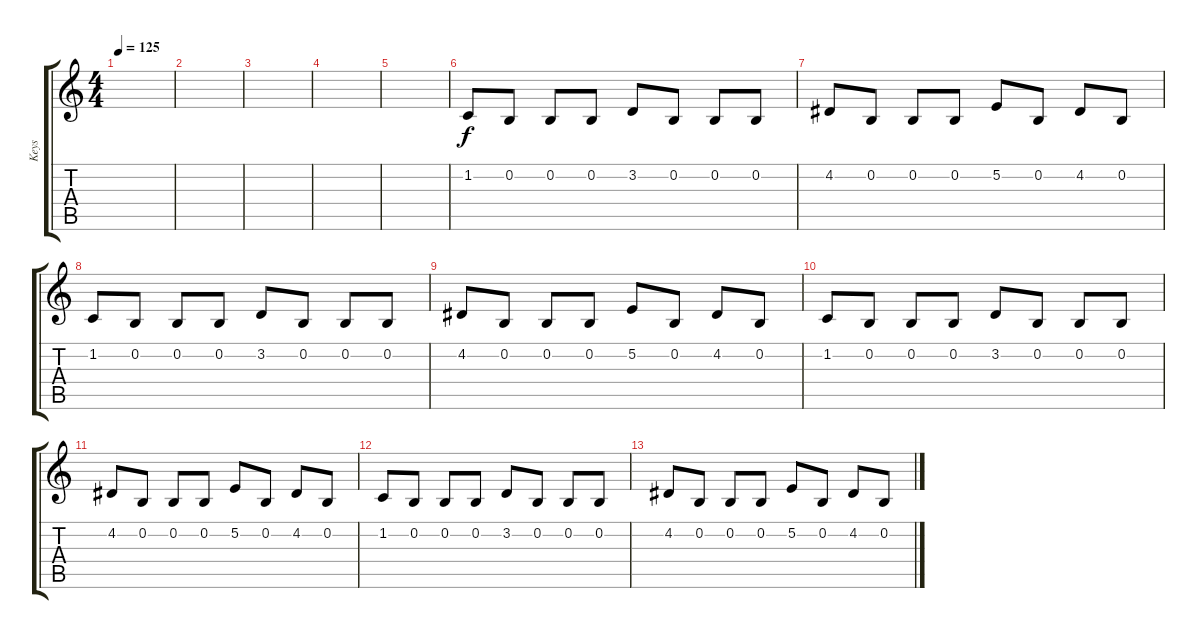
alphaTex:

\track ("Keys" "Keys") {instrument englishhorn}
\staff {score tabs}
\tuning (E4 B3 G3 D3 A2 E2) {hide}
\ts (4 4)
\tempo 125
\clef g2
\ks c
|
|
|
|
|
1.2.8 0.2.8 0.2.8 0.2.8 3.2.8 0.2.8 0.2.8 0.2.8 |
4.2.8 0.2.8 0.2.8 0.2.8 5.2.8 0.2.8 4.2.8 0.2.8 |
1.2.8 0.2.8 0.2.8 0.2.8 3.2.8 0.2.8 0.2.8 0.2.8 |
4.2.8 0.2.8 0.2.8 0.2.8 5.2.8 0.2.8 4.2.8 0.2.8 |
1.2.8 0.2.8 0.2.8 0.2.8 3.2.8 0.2.8 0.2.8 0.2.8 |
4.2.8 0.2.8 0.2.8 0.2.8 5.2.8 0.2.8 4.2.8 0.2.8 |
1.2.8 0.2.8 0.2.8 0.2.8 3.2.8 0.2.8 0.2.8 0.2.8 |
4.2.8 0.2.8 0.2.8 0.2.8 5.2.8 0.2.8 4.2.8 0.2.8
